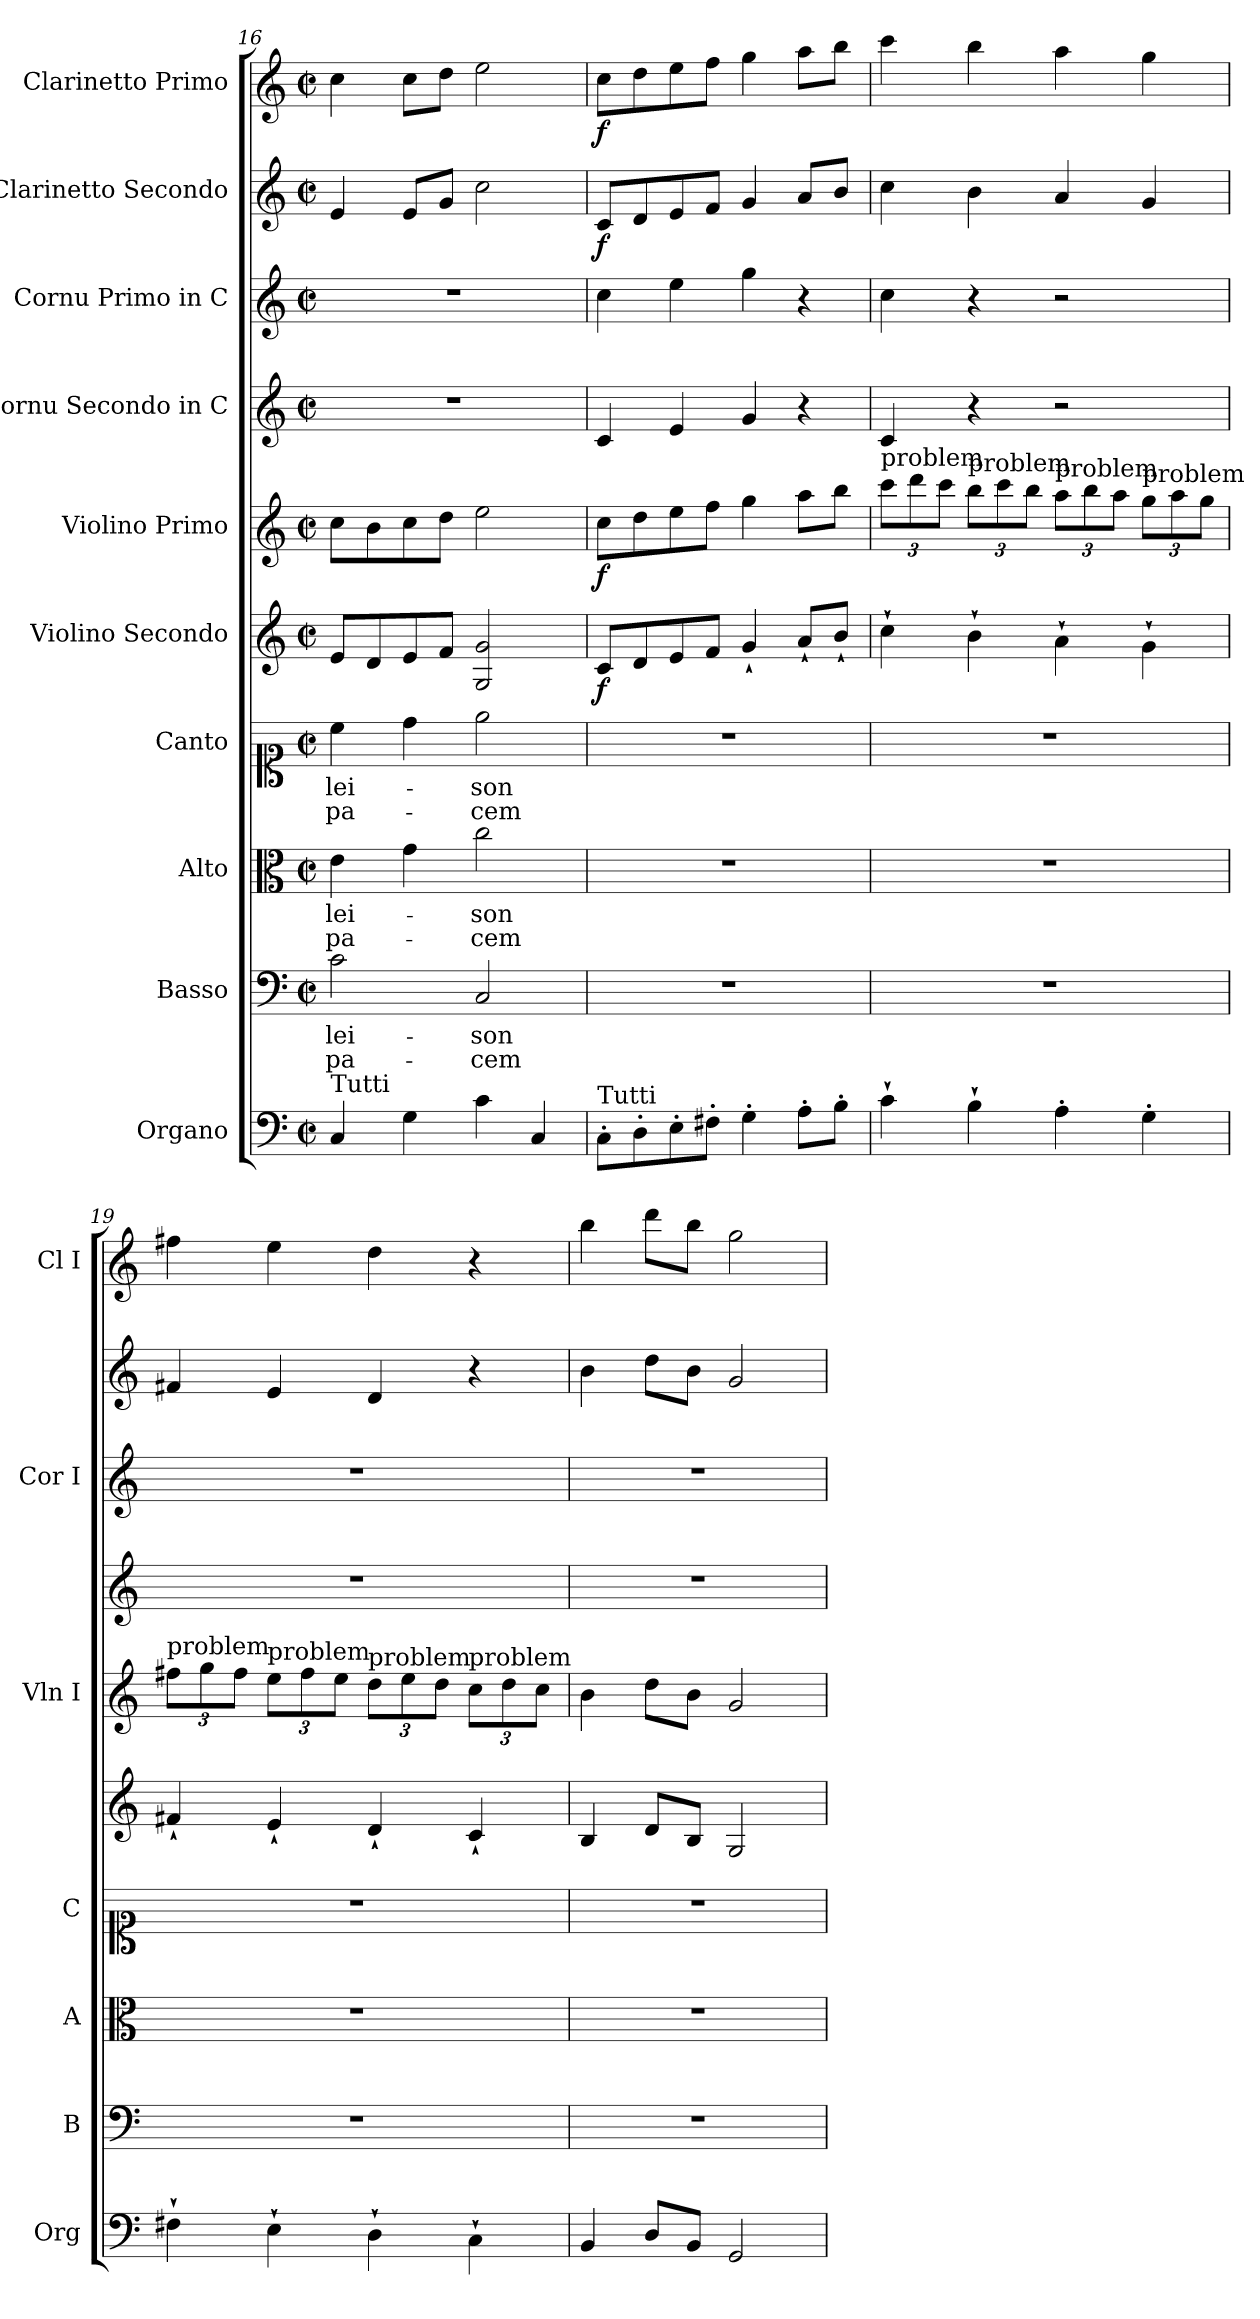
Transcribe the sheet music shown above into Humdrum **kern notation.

**kern	**kern	**text	**text	**kern	**text	**text	**kern	**text	**text	**kern	**dynam	**kern	**dynam	**kern	**kern	**kern	**dynam	**kern	**dynam
*part10	*part9	*part9	*part9	*part8	*part8	*part8	*part7	*part7	*part7	*part6	*part6	*part5	*part5	*part4	*part3	*part2	*part2	*part1	*part1
*staff10	*staff9	*staff9	*staff9	*staff8	*staff8	*staff8	*staff7	*staff7	*staff7	*staff6	*staff6	*staff5	*staff5	*staff4	*staff3	*staff2	*staff2	*staff1	*staff1
*I"Organo	*I"Basso	*	*	*I"Alto	*	*	*I"Canto	*	*	*I"Violino Secondo	*	*I"Violino Primo	*	*I"Cornu Secondo in C	*I"Cornu Primo in C	*I"Clarinetto Secondo	*	*I"Clarinetto Primo	*
*I'Org	*I'B	*	*	*I'A	*	*	*I'C	*	*	*	*	*I'Vln I	*	*	*I'Cor I	*	*	*I'Cl I	*
*clefF4	*clefF4	*	*	*clefC3	*	*	*clefC1	*	*	*clefG2	*	*clefG2	*	*clefG2	*clefG2	*clefG2	*	*clefG2	*
*k[]	*k[]	*	*	*k[]	*	*	*k[]	*	*	*k[]	*	*k[]	*	*k[]	*k[]	*k[]	*	*k[]	*
*M2/2	*M2/2	*	*	*M2/2	*	*	*M2/2	*	*	*M2/2	*	*M2/2	*	*M2/2	*M2/2	*M2/2	*	*M2/2	*
*met(c|)	*met(c|)	*	*	*met(c|)	*	*	*met(c|)	*	*	*met(c|)	*	*met(c|)	*	*met(c|)	*met(c|)	*met(c|)	*	*met(c|)	*
=16	=16	=16	=16	=16	=16	=16	=16	=16	=16	=16	=16	=16	=16	=16	=16	=16	=16	=16	=16
!LO:TX:a:t=Tutti	!	!	!	!	!	!	!	!	!	!	!	!	!	!	!	!	!	!	!
4C	2c	-lei-	pa-	4e	-lei-	pa-	4cc	-lei-	pa-	8eL	.	8ccL	.	1r	1r	4e	.	4cc	.
.	.	.	.	.	.	.	.	.	.	8d	.	8b	.	.	.	.	.	.	.
4G	.	.	.	4g	.	.	4dd	.	.	8e	.	8cc	.	.	.	8eL	.	8ccL	.
.	.	.	.	.	.	.	.	.	.	8fJ	.	8ddJ	.	.	.	8gJ	.	8ddJ	.
4c	2C	-son	-cem	2cc	-son	-cem	2ee	-son	-cem	2G 2g	.	2ee	.	.	.	2cc	.	2ee	.
4C	.	.	.	.	.	.	.	.	.	.	.	.	.	.	.	.	.	.	.
=17	=17	=17	=17	=17	=17	=17	=17	=17	=17	=17	=17	=17	=17	=17	=17	=17	=17	=17	=17
!LO:TX:a:t=Tutti	!	!	!	!	!	!	!	!	!	!	!	!	!	!	!	!	!	!	!
8C'L	1r	.	.	1r	.	.	1r	.	.	8cL	f	8ccL	f	4c	4cc	8cL	f	8ccL	f
8D'	.	.	.	.	.	.	.	.	.	8d	.	8dd	.	.	.	8d	.	8dd	.
8E'	.	.	.	.	.	.	.	.	.	8e	.	8ee	.	4e	4ee	8e	.	8ee	.
8F#X'J	.	.	.	.	.	.	.	.	.	8fJ	.	8ffJ	.	.	.	8fJ	.	8ffJ	.
4G'	.	.	.	.	.	.	.	.	.	4g`	.	4gg	.	4g	4gg	4g	.	4gg	.
8A'L	.	.	.	.	.	.	.	.	.	8a`L	.	8aaL	.	4r	4r	8aL	.	8aaL	.
8B'J	.	.	.	.	.	.	.	.	.	8b`J	.	8bbJ	.	.	.	8bJ	.	8bbJ	.
=18	=18	=18	=18	=18	=18	=18	=18	=18	=18	=18	=18	=18	=18	=18	=18	=18	=18	=18	=18
!	!	!	!	!	!	!	!	!	!	!	!	!LO:TX:a:t=problem	!	!	!	!	!	!	!
4c`	1r	.	.	1r	.	.	1r	.	.	4cc`	.	12cccL	.	4c	4cc	4cc	.	4ccc	.
.	.	.	.	.	.	.	.	.	.	.	.	12ddd	.	.	.	.	.	.	.
.	.	.	.	.	.	.	.	.	.	.	.	12cccJ	.	.	.	.	.	.	.
!	!	!	!	!	!	!	!	!	!	!	!	!LO:TX:a:t=problem	!	!	!	!	!	!	!
4B`	.	.	.	.	.	.	.	.	.	4b`	.	12bbL	.	4r	4r	4b	.	4bb	.
.	.	.	.	.	.	.	.	.	.	.	.	12ccc	.	.	.	.	.	.	.
.	.	.	.	.	.	.	.	.	.	.	.	12bbJ	.	.	.	.	.	.	.
!	!	!	!	!	!	!	!	!	!	!	!	!LO:TX:a:t=problem	!	!	!	!	!	!	!
4A'	.	.	.	.	.	.	.	.	.	4a`\	.	12aaL	.	2r	2r	4a	.	4aa	.
.	.	.	.	.	.	.	.	.	.	.	.	12bb	.	.	.	.	.	.	.
.	.	.	.	.	.	.	.	.	.	.	.	12aaJ	.	.	.	.	.	.	.
!	!	!	!	!	!	!	!	!	!	!	!	!LO:TX:a:t=problem	!	!	!	!	!	!	!
4G'	.	.	.	.	.	.	.	.	.	4g`\	.	12ggL	.	.	.	4g	.	4gg	.
.	.	.	.	.	.	.	.	.	.	.	.	12aa	.	.	.	.	.	.	.
.	.	.	.	.	.	.	.	.	.	.	.	12ggJ	.	.	.	.	.	.	.
=19	=19	=19	=19	=19	=19	=19	=19	=19	=19	=19	=19	=19	=19	=19	=19	=19	=19	=19	=19
!	!	!	!	!	!	!	!	!	!	!	!	!LO:TX:a:t=problem	!	!	!	!	!	!	!
4F#X`	1r	.	.	1r	.	.	1r	.	.	4f#X`	.	12ff#XL	.	1r	1r	4f#X	.	4ff#X	.
.	.	.	.	.	.	.	.	.	.	.	.	12gg	.	.	.	.	.	.	.
.	.	.	.	.	.	.	.	.	.	.	.	12ff#J	.	.	.	.	.	.	.
!	!	!	!	!	!	!	!	!	!	!	!	!LO:TX:a:t=problem	!	!	!	!	!	!	!
4E`	.	.	.	.	.	.	.	.	.	4e`	.	12eeL	.	.	.	4e	.	4ee	.
.	.	.	.	.	.	.	.	.	.	.	.	12ff#	.	.	.	.	.	.	.
.	.	.	.	.	.	.	.	.	.	.	.	12eeJ	.	.	.	.	.	.	.
!	!	!	!	!	!	!	!	!	!	!	!	!LO:TX:a:t=problem	!	!	!	!	!	!	!
4D`	.	.	.	.	.	.	.	.	.	4d`	.	12ddL	.	.	.	4d	.	4dd	.
.	.	.	.	.	.	.	.	.	.	.	.	12ee	.	.	.	.	.	.	.
.	.	.	.	.	.	.	.	.	.	.	.	12ddJ	.	.	.	.	.	.	.
!	!	!	!	!	!	!	!	!	!	!	!	!LO:TX:a:t=problem	!	!	!	!	!	!	!
4C`\	.	.	.	.	.	.	.	.	.	4c`	.	12ccL	.	.	.	4r	.	4r	.
.	.	.	.	.	.	.	.	.	.	.	.	12dd	.	.	.	.	.	.	.
.	.	.	.	.	.	.	.	.	.	.	.	12ccJ	.	.	.	.	.	.	.
=20	=20	=20	=20	=20	=20	=20	=20	=20	=20	=20	=20	=20	=20	=20	=20	=20	=20	=20	=20
4BB	1r	.	.	1r	.	.	1r	.	.	4B	.	4b	.	1r	1r	4b	.	4bb	.
8DL	.	.	.	.	.	.	.	.	.	8dL	.	8ddL	.	.	.	8ddL	.	8dddL	.
8BBJ	.	.	.	.	.	.	.	.	.	8BJ	.	8bJ	.	.	.	8bJ	.	8bbJ	.
2GG	.	.	.	.	.	.	.	.	.	2G	.	2g	.	.	.	2g	.	2gg	.
=	=	=	=	=	=	=	=	=	=	=	=	=	=	=	=	=	=	=	=
*-	*-	*-	*-	*-	*-	*-	*-	*-	*-	*-	*-	*-	*-	*-	*-	*-	*-	*-	*-
